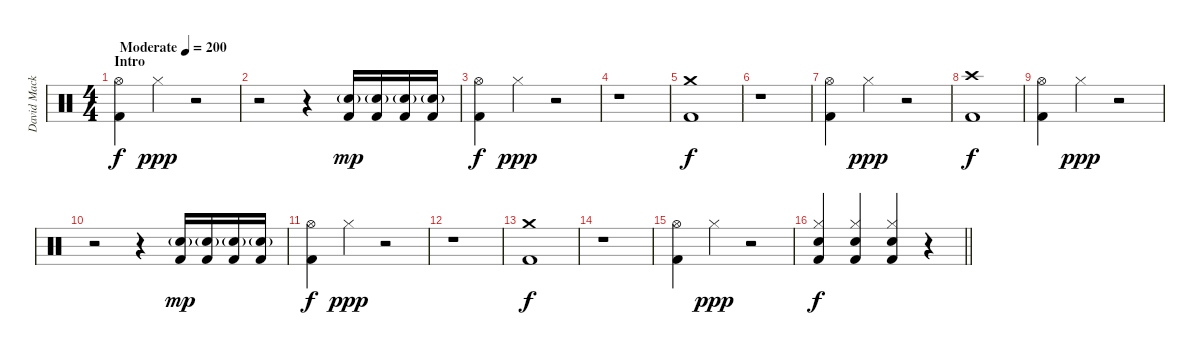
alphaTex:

\track ("David Mackintosh (Drums)" "David Mack") {instrument percussion}
\staff {score}
\articulation defaults
\ts (4 4)
\section ("" "Intro")
\tempo (200 "Moderate")
\clef neutral
\ks aminor
("Kick (hit) 2" "Hi-Hat (open)").4{dy f} "Hi-Hat (closed)".4{dy ppp} r.2 |
r.2 r.4 ("Kick (hit) 2" "Snare (hit) 2"{g}).16{dy mp} ("Kick (hit) 2" "Snare (hit) 2"{g}).16 ("Kick (hit) 2" "Snare (hit) 2"{g}).16 ("Kick (hit) 2" "Snare (hit) 2"{g}).16 |
("Kick (hit) 2" "Hi-Hat (open)").4{dy f} "Hi-Hat (closed)".4{dy ppp} r.2 |
r.1 |
("Kick (hit) 2" "Crash medium (hit)").1{dy f} |
r.1 |
("Kick (hit) 2" "Hi-Hat (open)").4 "Hi-Hat (closed)".4{dy ppp} r.2 |
("Kick (hit) 2" "Crash high (hit)").1{dy f} |
("Kick (hit) 2" "Hi-Hat (open)").4 "Hi-Hat (closed)".4{dy ppp} r.2 |
r.2 r.4 ("Kick (hit) 2" "Snare (hit) 2"{g}).16{dy mp} ("Kick (hit) 2" "Snare (hit) 2"{g}).16 ("Kick (hit) 2" "Snare (hit) 2"{g}).16 ("Kick (hit) 2" "Snare (hit) 2"{g}).16 |
("Kick (hit) 2" "Hi-Hat (open)").4{dy f} "Hi-Hat (closed)".4{dy ppp} r.2 |
r.1 |
("Kick (hit) 2" "Crash medium (hit)").1{dy f} |
r.1 |
("Kick (hit) 2" "Hi-Hat (open)").4 "Hi-Hat (closed)".4{dy ppp} r.2 |
\barLineRight lightlight
("Kick (hit) 2" "Snare (hit) 2" "Hi-Hat (closed)").4{dy f} ("Kick (hit) 2" "Snare (hit) 2" "Hi-Hat (closed)").4 ("Kick (hit) 2" "Snare (hit) 2" "Hi-Hat (closed)").4 r.4
